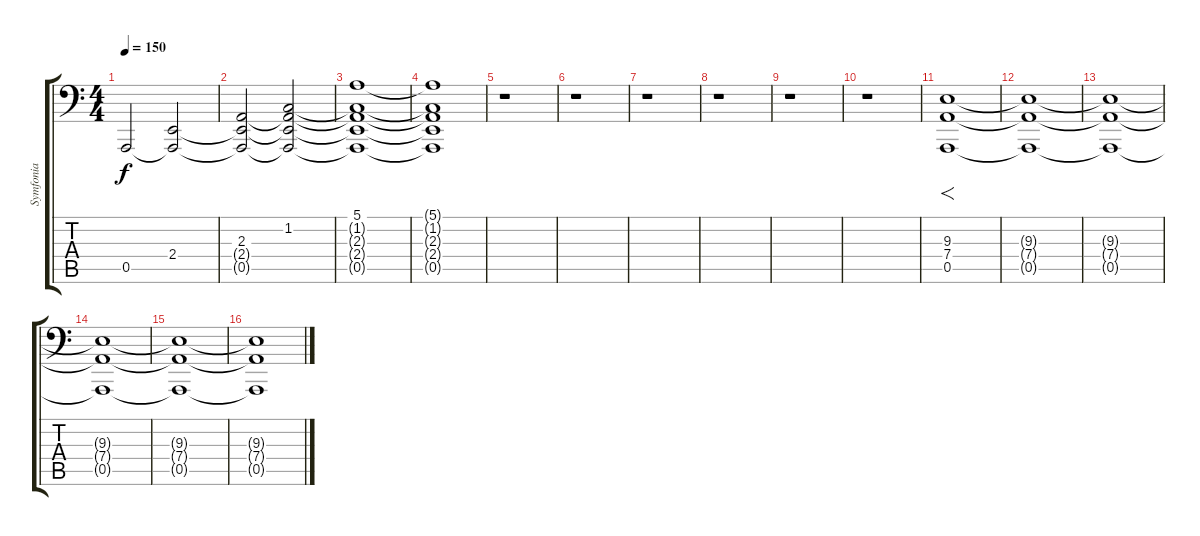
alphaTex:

\track ("Symfonia" "Symfonia") {instrument stringensemble1}
\staff {score tabs}
\tuning (E3 B2 G2 D2 A1 E1) {hide}
\ts (4 4)
\tempo 150
\clef f4
\ks c
0.5.2{dy f instrument stringensemble1} (2.4 0.5{t}).2 |
(2.3 2.4{t} 0.5{t}).2 (1.2 2.3{t} 2.4{t} 0.5{t}).2 |
(5.1 1.2{t} 2.3{t} 2.4{t} 0.5{t}).1 |
(5.1{t} 1.2{t} 2.3{t} 2.4{t} 0.5{t}).1 |
r.1 |
r.1 |
r.1 |
r.1 |
r.1 |
r.1 |
(9.3 7.4 0.5).1{f} |
(9.3{t} 7.4{t} 0.5{t}).1 |
(9.3{t} 7.4{t} 0.5{t}).1 |
(9.3{t} 7.4{t} 0.5{t}).1 |
(9.3{t} 7.4{t} 0.5{t}).1 |
(9.3{t} 7.4{t} 0.5{t}).1
